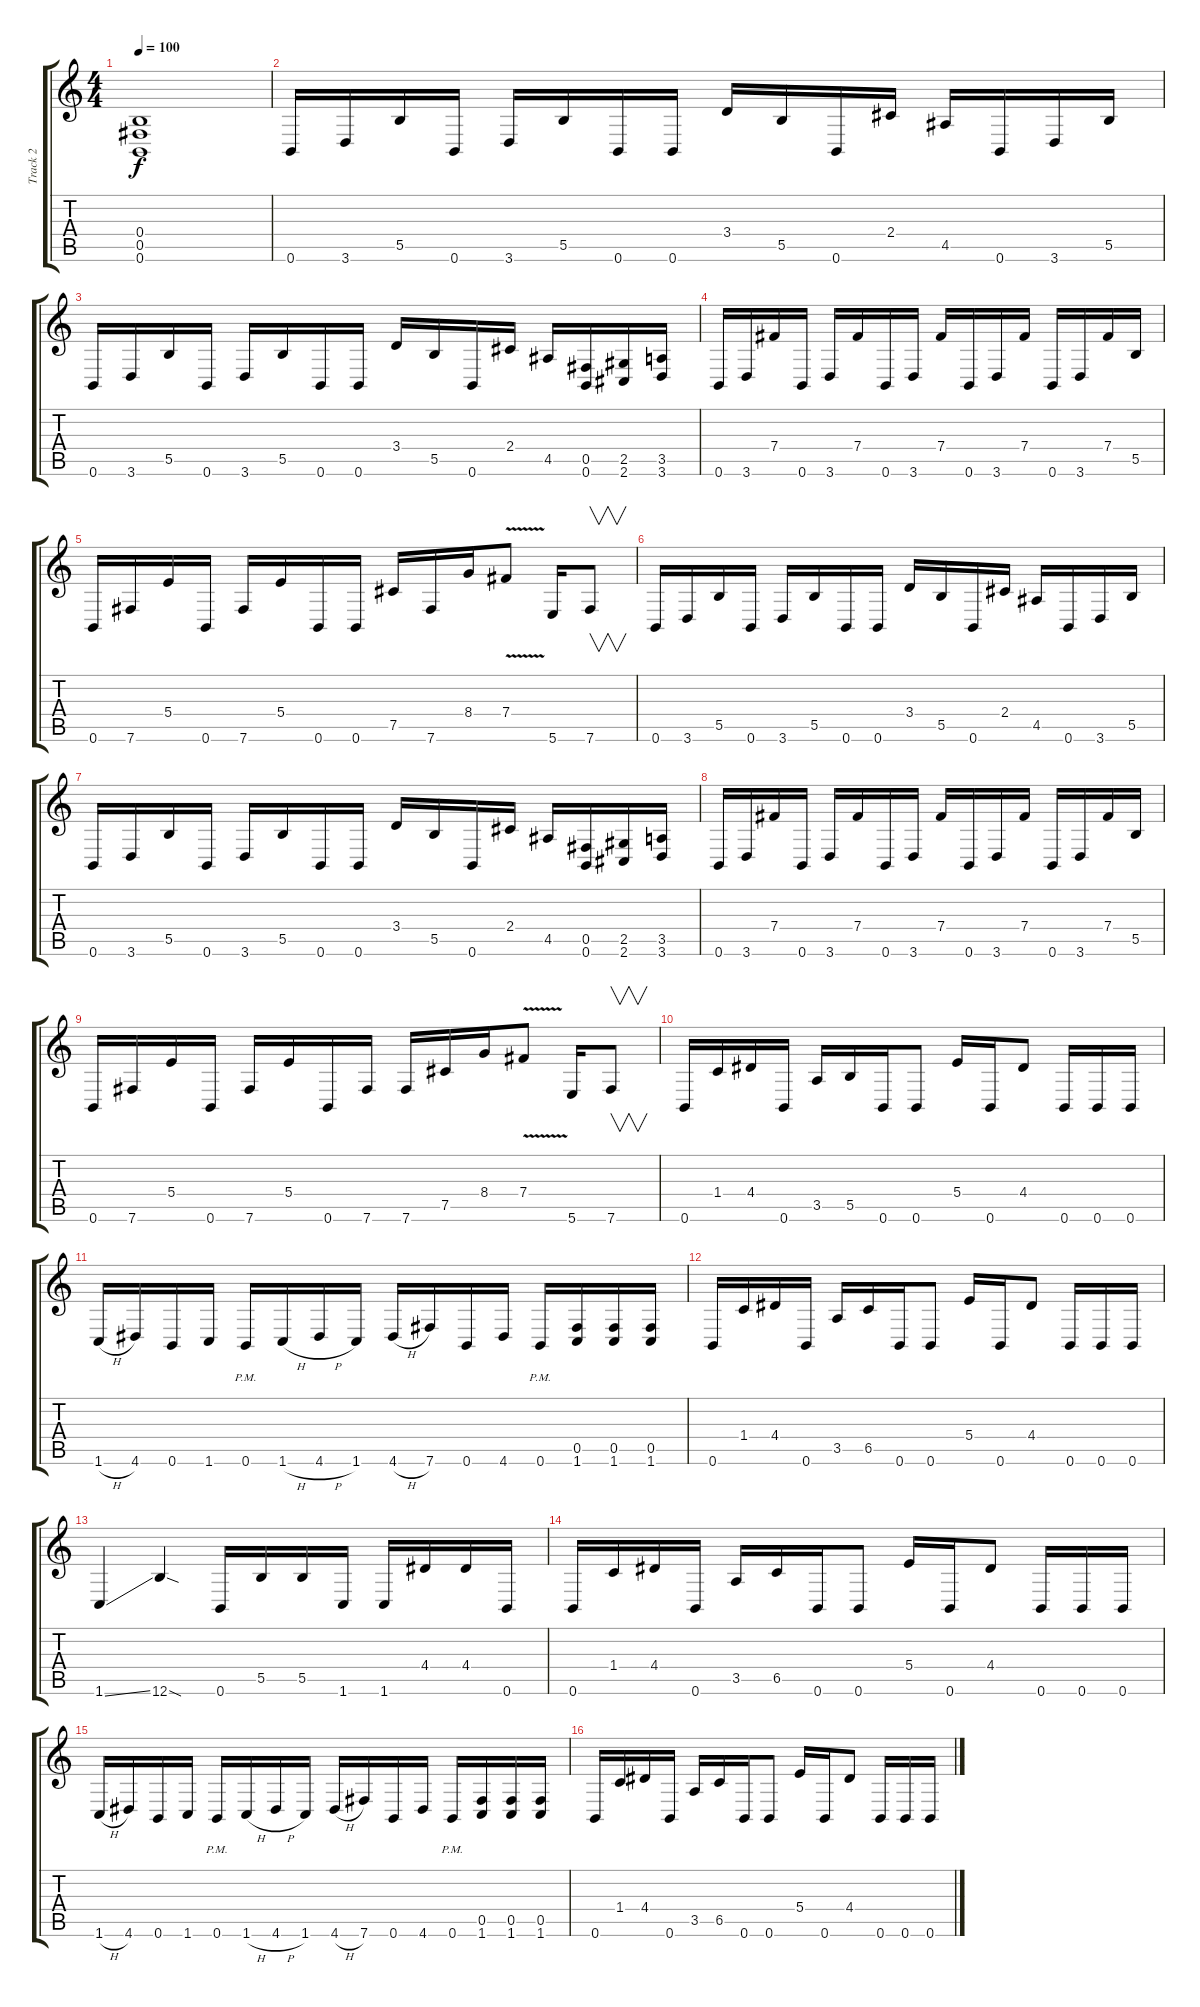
\track ("Track 2" "Track 2") {instrument distortionguitar}
\staff {score tabs}
\tuning (Db4 Ab3 E3 B2 Gb2 B1) {hide}
\ts (4 4)
\tempo 100
\clef g2
\ks c
(0.4 0.5 0.6).1{dy f} |
0.6.16 3.6.16 5.5.16 0.6.16 3.6.16 5.5.16 0.6.16 0.6.16 3.4.16 5.5.16 0.6.16 2.4.16 4.5.16 0.6.16 3.6.16 5.5.16 |
0.6.16 3.6.16 5.5.16 0.6.16 3.6.16 5.5.16 0.6.16 0.6.16 3.4.16 5.5.16 0.6.16 2.4.16 4.5.16 (0.5 0.6).16 (2.5 2.6).16 (3.5 3.6).16 |
0.6.16 3.6.16 7.4.16 0.6.16 3.6.16 7.4.16 0.6.16 3.6.16 7.4.16 0.6.16 3.6.16 7.4.16 0.6.16 3.6.16 7.4.16 5.5.16 |
0.6.16 7.6.16 5.4.16 0.6.16 7.6.16 5.4.16 0.6.16 0.6.16 7.5.16 7.6.16 8.4.16 7.4{v}.8 5.6.16 7.6.8{v} |
0.6.16 3.6.16 5.5.16 0.6.16 3.6.16 5.5.16 0.6.16 0.6.16 3.4.16 5.5.16 0.6.16 2.4.16 4.5.16 0.6.16 3.6.16 5.5.16 |
0.6.16 3.6.16 5.5.16 0.6.16 3.6.16 5.5.16 0.6.16 0.6.16 3.4.16 5.5.16 0.6.16 2.4.16 4.5.16 (0.5 0.6).16 (2.5 2.6).16 (3.5 3.6).16 |
0.6.16 3.6.16 7.4.16 0.6.16 3.6.16 7.4.16 0.6.16 3.6.16 7.4.16 0.6.16 3.6.16 7.4.16 0.6.16 3.6.16 7.4.16 5.5.16 |
0.6.16 7.6.16 5.4.16 0.6.16 7.6.16 5.4.16 0.6.16 7.6.16 7.6.16 7.5.16 8.4.16 7.4{v}.8 5.6.16 7.6.8{v} |
0.6.16 1.4.16 4.4.16 0.6.16 3.5.16 5.5.16 0.6.16 0.6.8 5.4.16 0.6.16 4.4.8 0.6.16 0.6.16 0.6.16 |
1.6{h}.16 4.6.16 0.6.16 1.6.16 0.6{pm}.16 1.6{h}.16 4.6{h}.16 1.6.16 4.6{h}.16 7.6.16 0.6.16 4.6.16 0.6{pm}.16 (0.5 1.6).16 (0.5 1.6).16 (0.5 1.6).16 |
0.6.16 1.4.16 4.4.16 0.6.16 3.5.16 6.5.16 0.6.16 0.6.8 5.4.16 0.6.16 4.4.8 0.6.16 0.6.16 0.6.16 |
1.6{ss}.4 12.6{sod}.4 0.6.16 5.5.16 5.5.16 1.6.16 1.6.16 4.4.16 4.4.16 0.6.16 |
0.6.16 1.4.16 4.4.16 0.6.16 3.5.16 6.5.16 0.6.16 0.6.8 5.4.16 0.6.16 4.4.8 0.6.16 0.6.16 0.6.16 |
1.6{h}.16 4.6.16 0.6.16 1.6.16 0.6{pm}.16 1.6{h}.16 4.6{h}.16 1.6.16 4.6{h}.16 7.6.16 0.6.16 4.6.16 0.6{pm}.16 (0.5 1.6).16 (0.5 1.6).16 (0.5 1.6).16 |
0.6.16 1.4.16 4.4.16 0.6.16 3.5.16 6.5.16 0.6.16 0.6.8 5.4.16 0.6.16 4.4.8 0.6.16 0.6.16 0.6.16
